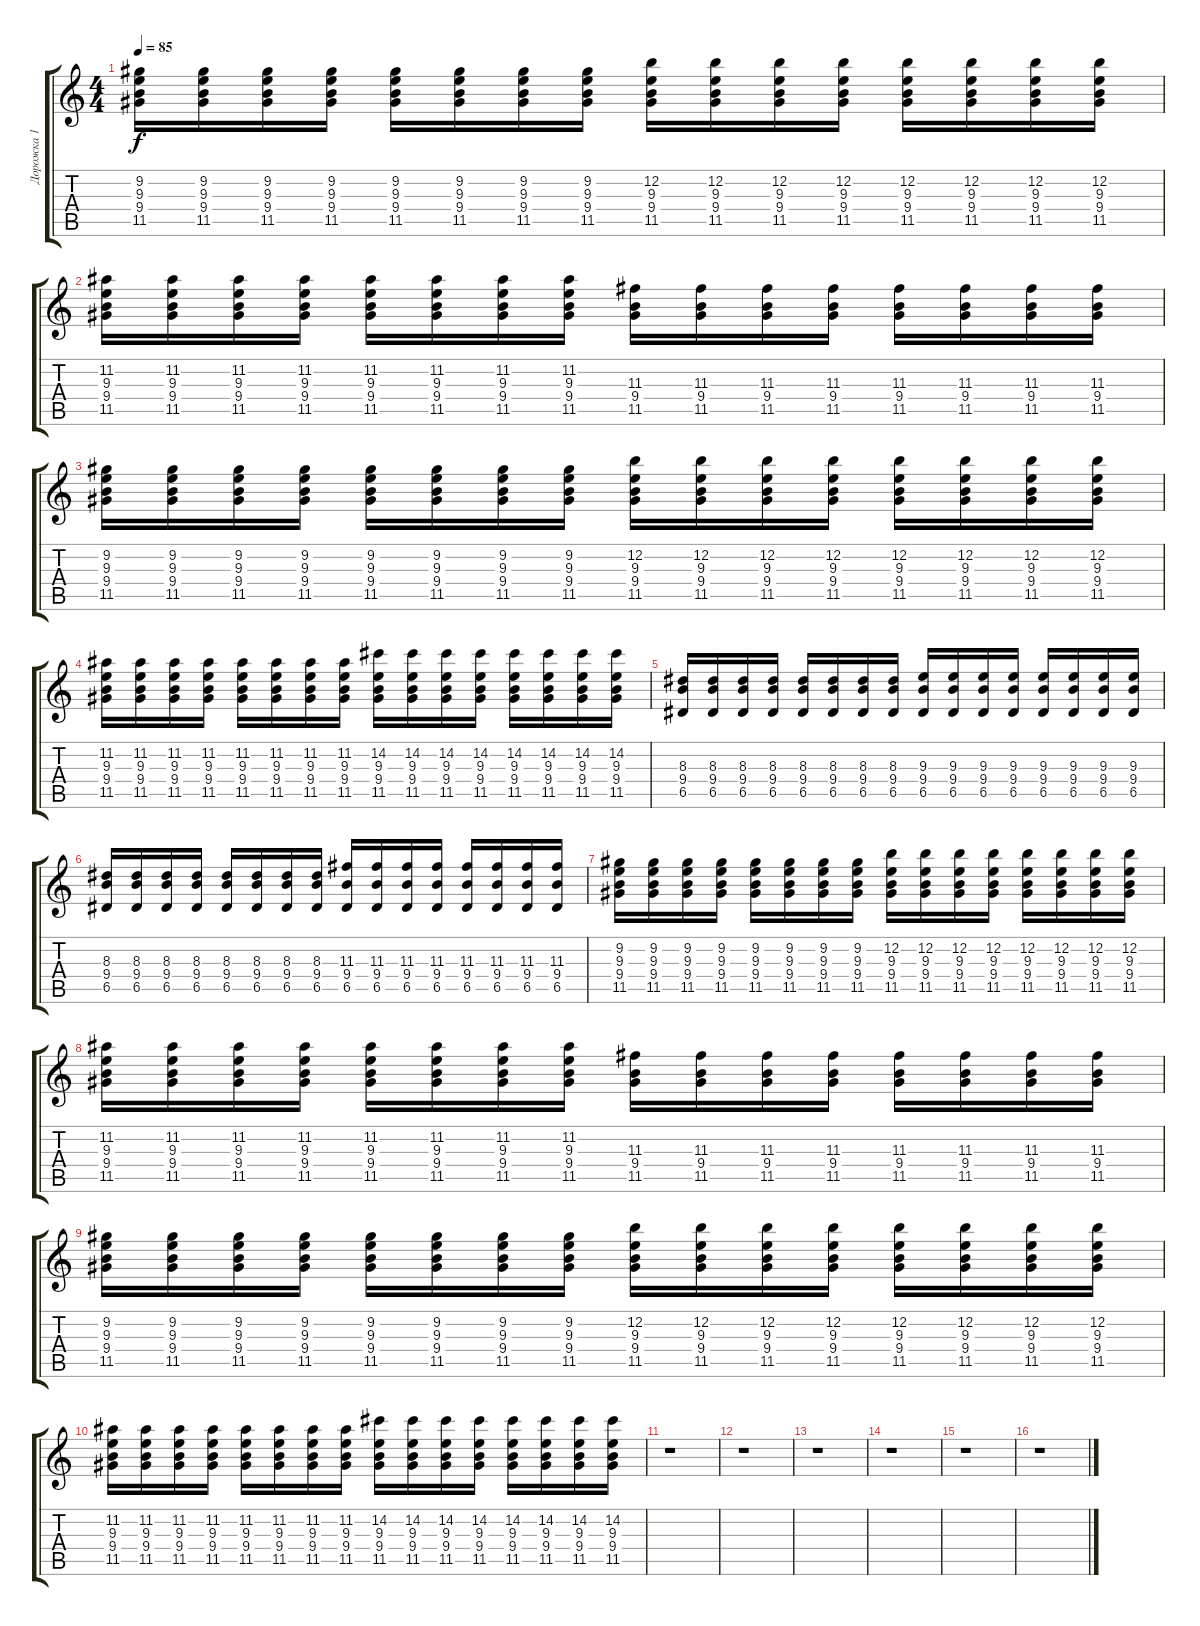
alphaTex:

\track ("Дорожка 1" "Дорожка 1") {instrument distortionguitar}
\staff {score tabs}
\tuning (E4 B3 G3 D3 A2 E2) {hide}
\ts (4 4)
\tempo 85
\clef g2
\ks c
(9.2 9.3 9.4 11.5).16{dy f instrument distortionguitar} (9.2 9.3 9.4 11.5).16 (9.2 9.3 9.4 11.5).16 (9.2 9.3 9.4 11.5).16 (9.2 9.3 9.4 11.5).16 (9.2 9.3 9.4 11.5).16 (9.2 9.3 9.4 11.5).16 (9.2 9.3 9.4 11.5).16 (12.2 9.3 9.4 11.5).16 (12.2 9.3 9.4 11.5).16 (12.2 9.3 9.4 11.5).16 (12.2 9.3 9.4 11.5).16 (12.2 9.3 9.4 11.5).16 (12.2 9.3 9.4 11.5).16 (12.2 9.3 9.4 11.5).16 (12.2 9.3 9.4 11.5).16 |
(11.2 9.3 9.4 11.5).16 (11.2 9.3 9.4 11.5).16 (11.2 9.3 9.4 11.5).16 (11.2 9.3 9.4 11.5).16 (11.2 9.3 9.4 11.5).16 (11.2 9.3 9.4 11.5).16 (11.2 9.3 9.4 11.5).16 (11.2 9.3 9.4 11.5).16 (11.3 9.4 11.5).16 (11.3 9.4 11.5).16 (11.3 9.4 11.5).16 (11.3 9.4 11.5).16 (11.3 9.4 11.5).16 (11.3 9.4 11.5).16 (11.3 9.4 11.5).16 (11.3 9.4 11.5).16 |
(9.2 9.3 9.4 11.5).16 (9.2 9.3 9.4 11.5).16 (9.2 9.3 9.4 11.5).16 (9.2 9.3 9.4 11.5).16 (9.2 9.3 9.4 11.5).16 (9.2 9.3 9.4 11.5).16 (9.2 9.3 9.4 11.5).16 (9.2 9.3 9.4 11.5).16 (12.2 9.3 9.4 11.5).16 (12.2 9.3 9.4 11.5).16 (12.2 9.3 9.4 11.5).16 (12.2 9.3 9.4 11.5).16 (12.2 9.3 9.4 11.5).16 (12.2 9.3 9.4 11.5).16 (12.2 9.3 9.4 11.5).16 (12.2 9.3 9.4 11.5).16 |
(11.2 9.3 9.4 11.5).16 (11.2 9.3 9.4 11.5).16 (11.2 9.3 9.4 11.5).16 (11.2 9.3 9.4 11.5).16 (11.2 9.3 9.4 11.5).16 (11.2 9.3 9.4 11.5).16 (11.2 9.3 9.4 11.5).16 (11.2 9.3 9.4 11.5).16 (14.2 9.3 9.4 11.5).16 (14.2 9.3 9.4 11.5).16 (14.2 9.3 9.4 11.5).16 (14.2 9.3 9.4 11.5).16 (14.2 9.3 9.4 11.5).16 (14.2 9.3 9.4 11.5).16 (14.2 9.3 9.4 11.5).16 (14.2 9.3 9.4 11.5).16 |
(8.3 9.4 6.5).16 (8.3 9.4 6.5).16 (8.3 9.4 6.5).16 (8.3 9.4 6.5).16 (8.3 9.4 6.5).16 (8.3 9.4 6.5).16 (8.3 9.4 6.5).16 (8.3 9.4 6.5).16 (9.3 9.4 6.5).16 (9.3 9.4 6.5).16 (9.3 9.4 6.5).16 (9.3 9.4 6.5).16 (9.3 9.4 6.5).16 (9.3 9.4 6.5).16 (9.3 9.4 6.5).16 (9.3 9.4 6.5).16 |
(8.3 9.4 6.5).16 (8.3 9.4 6.5).16 (8.3 9.4 6.5).16 (8.3 9.4 6.5).16 (8.3 9.4 6.5).16 (8.3 9.4 6.5).16 (8.3 9.4 6.5).16 (8.3 9.4 6.5).16 (11.3 9.4 6.5).16 (11.3 9.4 6.5).16 (11.3 9.4 6.5).16 (11.3 9.4 6.5).16 (11.3 9.4 6.5).16 (11.3 9.4 6.5).16 (11.3 9.4 6.5).16 (11.3 9.4 6.5).16 |
(9.2 9.3 9.4 11.5).16 (9.2 9.3 9.4 11.5).16 (9.2 9.3 9.4 11.5).16 (9.2 9.3 9.4 11.5).16 (9.2 9.3 9.4 11.5).16 (9.2 9.3 9.4 11.5).16 (9.2 9.3 9.4 11.5).16 (9.2 9.3 9.4 11.5).16 (12.2 9.3 9.4 11.5).16 (12.2 9.3 9.4 11.5).16 (12.2 9.3 9.4 11.5).16 (12.2 9.3 9.4 11.5).16 (12.2 9.3 9.4 11.5).16 (12.2 9.3 9.4 11.5).16 (12.2 9.3 9.4 11.5).16 (12.2 9.3 9.4 11.5).16 |
(11.2 9.3 9.4 11.5).16 (11.2 9.3 9.4 11.5).16 (11.2 9.3 9.4 11.5).16 (11.2 9.3 9.4 11.5).16 (11.2 9.3 9.4 11.5).16 (11.2 9.3 9.4 11.5).16 (11.2 9.3 9.4 11.5).16 (11.2 9.3 9.4 11.5).16 (11.3 9.4 11.5).16 (11.3 9.4 11.5).16 (11.3 9.4 11.5).16 (11.3 9.4 11.5).16 (11.3 9.4 11.5).16 (11.3 9.4 11.5).16 (11.3 9.4 11.5).16 (11.3 9.4 11.5).16 |
(9.2 9.3 9.4 11.5).16 (9.2 9.3 9.4 11.5).16 (9.2 9.3 9.4 11.5).16 (9.2 9.3 9.4 11.5).16 (9.2 9.3 9.4 11.5).16 (9.2 9.3 9.4 11.5).16 (9.2 9.3 9.4 11.5).16 (9.2 9.3 9.4 11.5).16 (12.2 9.3 9.4 11.5).16 (12.2 9.3 9.4 11.5).16 (12.2 9.3 9.4 11.5).16 (12.2 9.3 9.4 11.5).16 (12.2 9.3 9.4 11.5).16 (12.2 9.3 9.4 11.5).16 (12.2 9.3 9.4 11.5).16 (12.2 9.3 9.4 11.5).16 |
(11.2 9.3 9.4 11.5).16 (11.2 9.3 9.4 11.5).16 (11.2 9.3 9.4 11.5).16 (11.2 9.3 9.4 11.5).16 (11.2 9.3 9.4 11.5).16 (11.2 9.3 9.4 11.5).16 (11.2 9.3 9.4 11.5).16 (11.2 9.3 9.4 11.5).16 (14.2 9.3 9.4 11.5).16 (14.2 9.3 9.4 11.5).16 (14.2 9.3 9.4 11.5).16 (14.2 9.3 9.4 11.5).16 (14.2 9.3 9.4 11.5).16 (14.2 9.3 9.4 11.5).16 (14.2 9.3 9.4 11.5).16 (14.2 9.3 9.4 11.5).16 |
r.1 |
r.1 |
r.1 |
r.1 |
r.1 |
r.1
